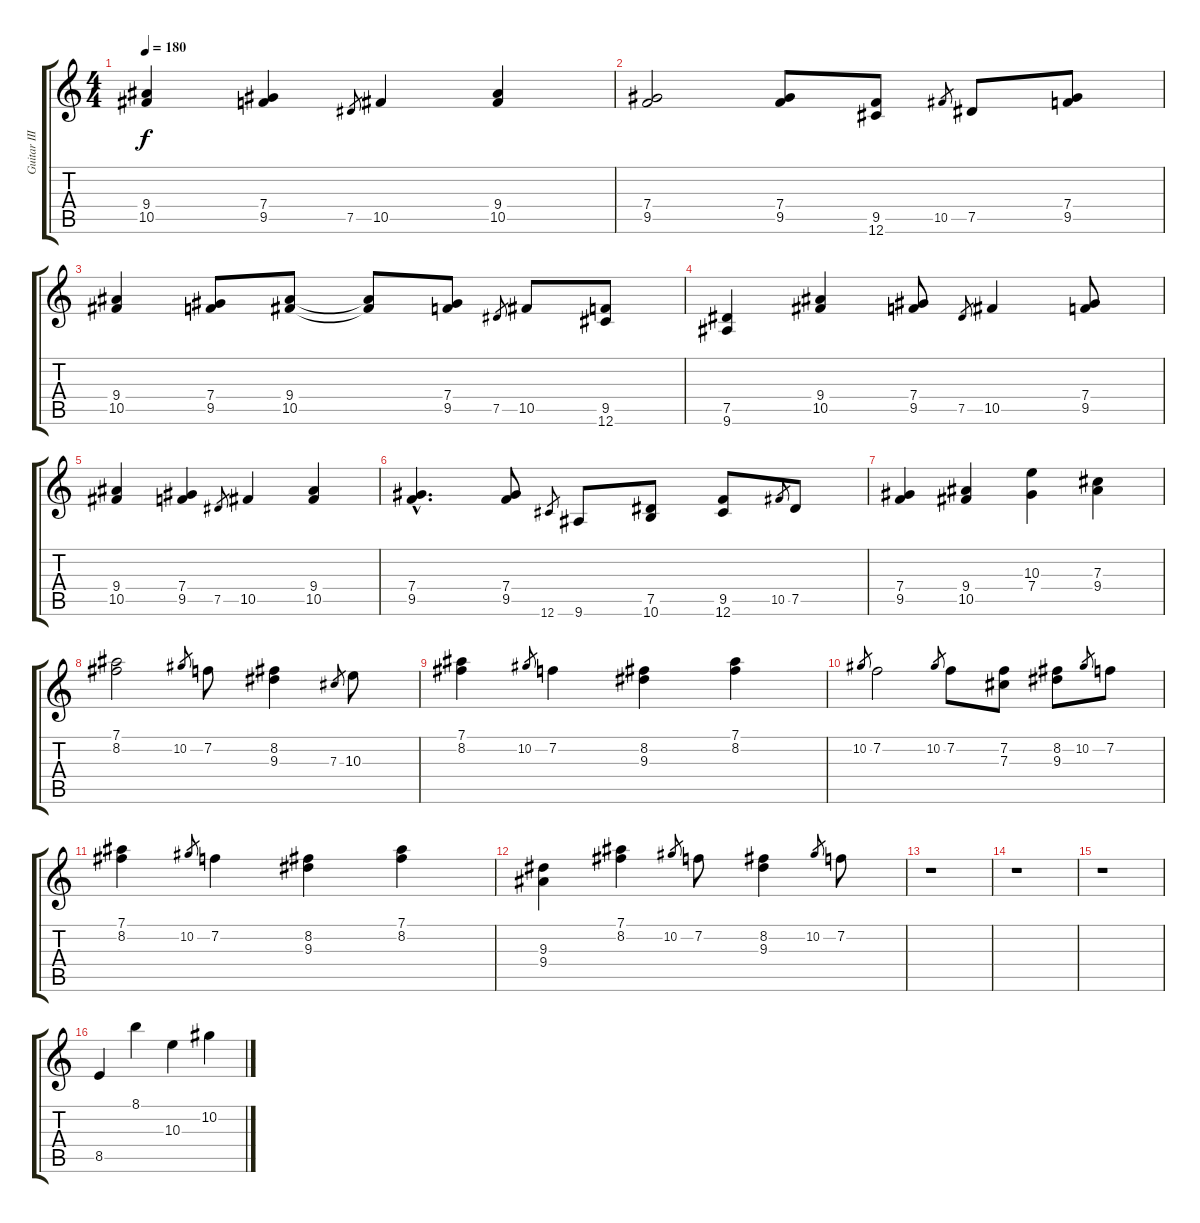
\track ("Guitar III" "Guitar III") {instrument distortionguitar}
\staff {score tabs}
\tuning (Eb4 Bb3 Gb3 Db3 Ab2 Db2) {hide}
\ts (4 4)
\tempo 180
\clef g2
\ks c
(9.4 10.5).4{dy f} (7.4 9.5).4 7.5.8{gr} 10.5.4 (9.4 10.5).4 |
(7.4 9.5).2 (7.4 9.5).8 (9.5 12.6).8 10.5.8{gr} 7.5.8 (7.4 9.5).8 |
(9.4 10.5).4 (7.4 9.5).8 (9.4 10.5).8 (9.4{t} 10.5{t}).8 (7.4 9.5).8 7.5.8{gr} 10.5.8 (9.5 12.6).8 |
(7.5 9.6).4 (9.4 10.5).4 (7.4 9.5).8 7.5.8{gr} 10.5.4 (7.4 9.5).8 |
(9.4 10.5).4 (7.4 9.5).4 7.5.8{gr} 10.5.4 (9.4 10.5).4 |
(7.4{hac} 9.5{hac}).4{d} (7.4 9.5).8 12.6.8{gr} 9.6.8 (7.5 10.6).8 (9.5 12.6).8 10.5.8{gr} 7.5.8 |
(7.4 9.5).4 (9.4 10.5).4 (10.3 7.4).4 (7.3 9.4).4 |
(7.1 8.2).2 10.2.8{gr} 7.2.8 (8.2 9.3).4 7.3.8{gr} 10.3.8 |
(7.1 8.2).4 10.2.8{gr} 7.2.4 (8.2 9.3).4 (7.1 8.2).4 |
10.2.8{gr} 7.2.2 10.2.8{gr} 7.2.8 (7.2 7.3).8 (8.2 9.3).8 10.2.8{gr} 7.2.8 |
(7.1 8.2).4 10.2.8{gr} 7.2.4 (8.2 9.3).4 (7.1 8.2).4 |
(9.3 9.4).4 (7.1 8.2).4 10.2.8{gr} 7.2.8 (8.2 9.3).4 10.2.8{gr} 7.2.8 |
r.1 |
r.1 |
r.1 |
8.5.4 8.1.4 10.3.4 10.2.4
